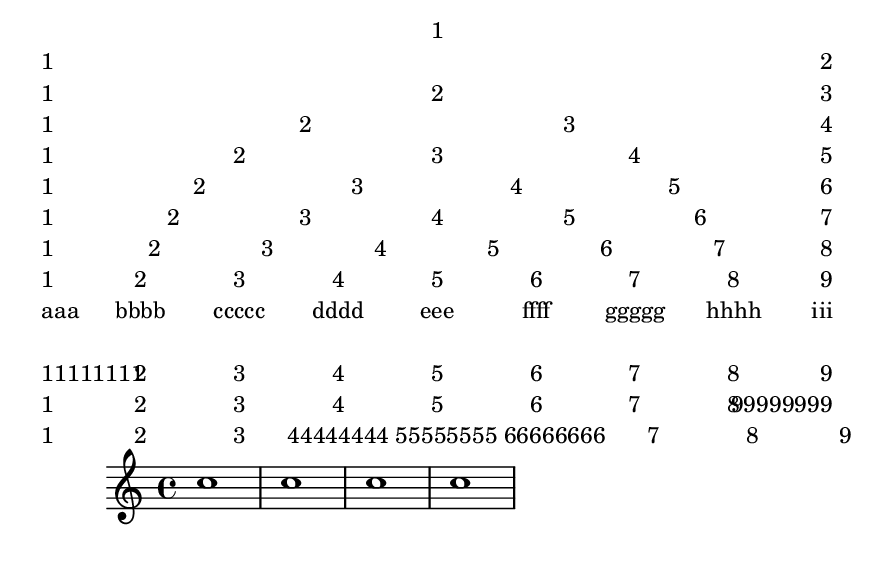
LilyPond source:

%% Generated by lilypond-book
%% Options: [exampleindent=10.16\mm,indent=0\mm,line-width=160\mm,paper-height=845.047\pt,paper-width=597.508\pt,papersize='(cons (* 597.508 pt) (* 845.047 pt))]
\include "lilypond-book-preamble.ly"


% ****************************************************************
% Start cut-&-pastable-section
% ****************************************************************

#(ly:set-option 'eps-box-padding 3.000000)



\paper {
  #(set-paper-size '(cons (* 597.508 pt) (* 845.047 pt)))
  indent = 0\mm
  line-width = 160\mm
  % offset the left padding, also add 1mm as lilypond creates cropped
  % images with a little space on the right
  line-width = #(- line-width (* mm  3.000000) (* mm 1))
}

\layout {
  
}




% ****************************************************************
% ly snippet:
% ****************************************************************
\sourcefilename "/lilypond-2.25.28/input/regression/fill-line-test.ly"
\sourcefileline 0
\version "2.16.0"

\header {
  texidoc = "The @code{\\fill-line} markup command should align texts in
columns.  For example, the characters in the center should form one column.

Also test behaviour if entries are too long; there shouldn't be any
collisions."
}

#(set-default-paper-size "a6landscape")

\paper {
  bookTitleMarkup = \markup {
    \column {
      \fill-line { 1 }
      \fill-line { 1 2 }
      \fill-line { 1 2 3 }
      \fill-line { 1 2 3 4 }
      \fill-line { 1 2 3 4 5 }
      \fill-line { 1 2 3 4 5 6 }
      \fill-line { 1 2 3 4 5 6 7 }
      \fill-line { 1 2 3 4 5 6 7 8 }
      \fill-line { 1 2 3 4 5 6 7 8 9 }
      \fill-line { aaa bbbb ccccc dddd eee ffff ggggg hhhh iii }

      \vspace #1

      \fill-line { 11111111 2 3 4 5 6 7 8 9 }
      \fill-line { 1 2 3 4 5 6 7 8 99999999 }
      \fill-line { 1 2 3 44444444 55555555 66666666 7 8 9 }
    }
  }

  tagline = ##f
}

\book {
  \score {
    \new Staff \relative c'' {
      \repeat unfold 4 c1
    }
  }
}



% ****************************************************************
% end ly snippet
% ****************************************************************
